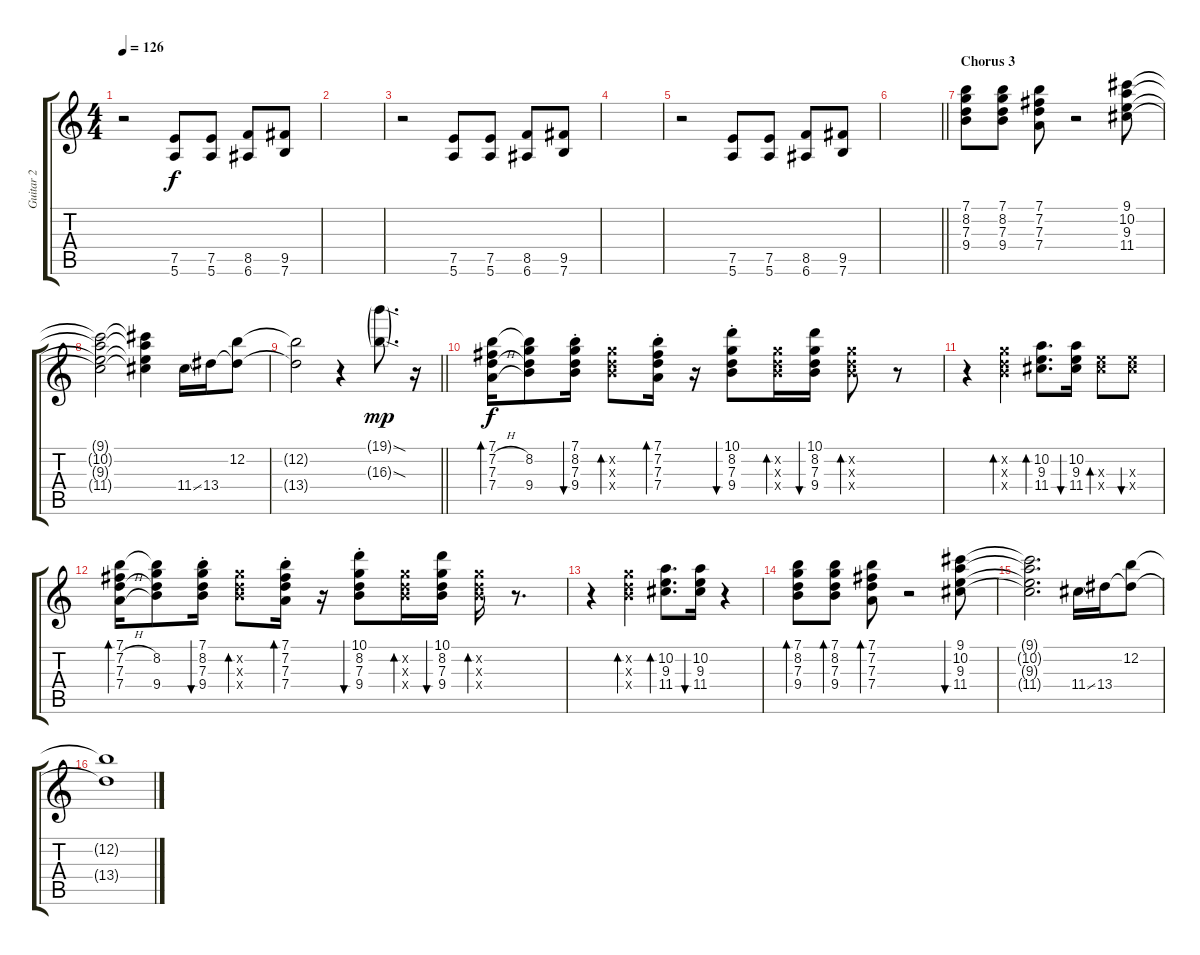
\track ("Guitar 2" "Guitar 2") {instrument electricguitarclean}
\staff {score tabs}
\tuning (E4 B3 G3 D3 A2 E2) {hide}
\ts (4 4)
\tempo 126
\clef g2
\ks c
r.2{dy f} (7.5 5.6).8 (7.5 5.6).8 (8.5 6.6).8 (9.5 7.6).8 |
|
r.2 (7.5 5.6).8 (7.5 5.6).8 (8.5 6.6).8 (9.5 7.6).8 |
|
r.2 (7.5 5.6).8 (7.5 5.6).8 (8.5 6.6).8 (9.5 7.6).8 |
\barLineRight lightlight
|
\section ("" "Chorus 3")
(7.1 8.2 7.3 9.4).8 (7.1 8.2 7.3 9.4).8 (7.1 7.2 7.3 7.4).8 r.2 (9.1 10.2 9.3 11.4).8 |
(9.1{t} 10.2{t} 9.3{t} 11.4{t}).2 (9.1{t} 10.2{t} 9.3{t} 11.4{t}).4 11.4{ss}.16 13.4.16 (12.2 13.4{t}).8 |
\barLineRight lightlight
(12.2{t} 13.4{t}).2 r.4 (19.1{sod g} 16.3{sod g}).8{d dy mp} r.16 |
(7.1 7.2{h} 7.3 7.4{h}).16{bd 30 dy f} (7.1{t} 8.2 7.3{t} 9.4).8 (7.1{st} 8.2{st} 7.3{st} 9.4{st}).16{bu 30} (8.2{x} 7.3{x} 9.4{x}).8{bd 30} (7.1{st} 7.2 7.3 7.4).16{bd 30} r.16 (10.1{st} 8.2{st} 7.3{st} 9.4{st}).8{bu 30} (8.2{x} 7.3{x} 9.4{x}).16{bd 30} (10.1 8.2 7.3 9.4).16{bu 30} (8.2{x} 7.3{x} 9.4{x}).8{bd 30} r.8 |
r.4 (8.2{x} 7.3{x} 9.4{x}).4{bd 30} (10.2 9.3 11.4).8{d bd 30} (10.2 9.3 11.4).16{bu 30} (9.3{x} 11.4{x}).8{bd 30} (9.3{x} 11.4{x}).8{bu 30} |
(7.1 7.2{h} 7.3 7.4{h}).16{bd 30} (7.1{t} 8.2 7.3{t} 9.4).8 (7.1{st} 8.2{st} 7.3{st} 9.4{st}).16{bu 30} (8.2{x} 7.3{x} 9.4{x}).8{bd 30} (7.1{st} 7.2 7.3 7.4).16{bd 30} r.16 (10.1{st} 8.2{st} 7.3{st} 9.4{st}).8{bu 30} (8.2{x} 7.3{x} 9.4{x}).16{bd 30} (10.1 8.2 7.3 9.4).16{bu 30} (8.2{x} 7.3{x} 9.4{x}).16{bd 30} r.8{d} |
r.4 (8.2{x} 7.3{x} 9.4{x}).4{bd 30} (10.2 9.3 11.4).8{d bd 30} (10.2 9.3 11.4).16{bu 30} r.4 |
(7.1 8.2 7.3 9.4).8{bd 30} (7.1 8.2 7.3 9.4).8{bd 30} (7.1 7.2 7.3 7.4).8{bd 30} r.2 (9.1 10.2 9.3 11.4).8{bu 30} |
(9.1{t} 10.2{t} 9.3{t} 11.4{t}).2{d} 11.4{ss}.16 13.4.16 (12.2 13.4{t}).8 |
(12.2{t} 13.4{t}).1
